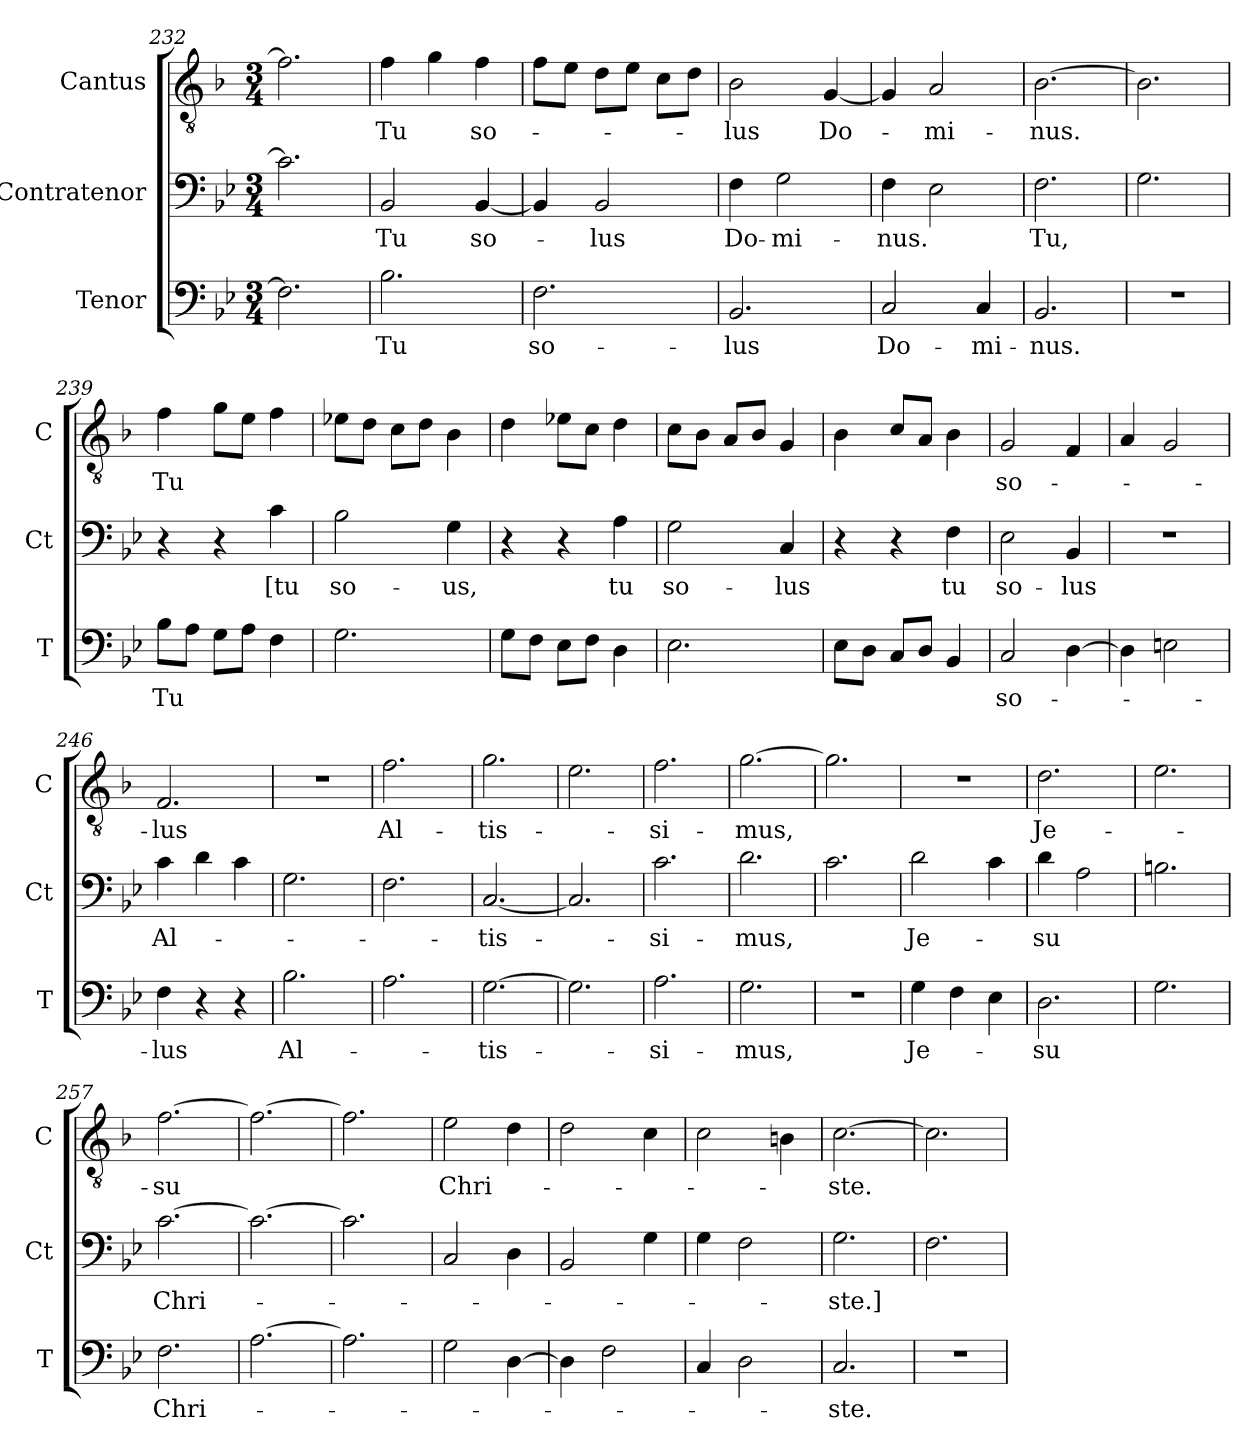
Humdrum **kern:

**kern	**text	**kern	**text	**kern	**text
*part3	*part3	*part2	*part2	*part1	*part1
*staff3	*staff3	*staff2	*staff2	*staff1	*staff1
*I"Tenor	*	*I"Contratenor	*	*I"Cantus	*
*I'T	*	*I'Ct	*	*I'C	*
*clefF4	*	*clefF4	*	*clefGv2	*
*k[b-e-]	*	*k[b-e-]	*	*k[b-]	*
*B-:	*	*B-:	*	*F:	*
*M3/4	*	*M3/4	*	*M3/4	*
=232	=232	=232	=232	=232	=232
2.F\]	.	2.c\]	.	2.f\]	.
=233	=233	=233	=233	=233	=233
2.B-\	Tu	2BB-/	Tu	4f\	Tu
.	.	.	.	4g\	.
.	.	[4BB-/	so-	4f\	so-
=234	=234	=234	=234	=234	=234
2.F\	so-	4BB-/]	.	8f\L	.
.	.	.	.	8e\J	.
.	.	2BB-/	-lus	8d\L	.
.	.	.	.	8e\J	.
.	.	.	.	8c\L	.
.	.	.	.	8d\J	.
=235	=235	=235	=235	=235	=235
2.BB-/	-lus	4F\	Do-	2B-\	-lus
.	.	2G\	-mi-	.	.
.	.	.	.	[4G/	Do-
=236	=236	=236	=236	=236	=236
2C/	Do-	4F\	-nus.	4G/]	.
.	.	2E-\	.	2A/	-mi-
4C/	-mi-	.	.	.	.
=237	=237	=237	=237	=237	=237
2.BB-/	-nus.	2.F\	Tu,	[2.B-\	-nus.
=238	=238	=238	=238	=238	=238
2.r	.	2.G\	.	2.B-\]	.
=239	=239	=239	=239	=239	=239
8B-\L	Tu	4r	.	4f\	Tu
8A\J	.	.	.	.	.
8G\L	.	4r	.	8g\L	.
8A\J	.	.	.	8e\J	.
4F\	.	4c\	[tu	4f\	.
=240	=240	=240	=240	=240	=240
2.G\	.	2B-\	so-	8e-X\L	.
.	.	.	.	8d\J	.
.	.	.	.	8c\L	.
.	.	.	.	8d\J	.
.	.	4G\	-us,	4B-\	.
=241	=241	=241	=241	=241	=241
8G\L	.	4r	.	4d\	.
8F\J	.	.	.	.	.
8E-\L	.	4r	.	8e-X\L	.
8F\J	.	.	.	8c\J	.
4D\	.	4A\	tu	4d\	.
=242	=242	=242	=242	=242	=242
2.E-\	.	2G\	so-	8c\L	.
.	.	.	.	8B-\J	.
.	.	.	.	8A/L	.
.	.	.	.	8B-/J	.
.	.	4C/	-lus	4G/	.
!!LO:PB:g=z
=243	=243	=243	=243	=243	=243
8E-\L	.	4r	.	4B-\	.
8D\J	.	.	.	.	.
8C/L	.	4r	.	8c/L	.
8D/J	.	.	.	8A/J	.
4BB-/	.	4F\	tu	4B-\	.
=244	=244	=244	=244	=244	=244
2C/	so-	2E-\	so-	2G/	so-
[4D\	.	4BB-/	-lus	4F/	.
=245	=245	=245	=245	=245	=245
4D\]	.	2.r	.	4A/	.
2En\	.	.	.	2G/	.
=246	=246	=246	=246	=246	=246
4F\	-lus	4c\	Al-	2.F/	-lus
4r	.	4d\	.	.	.
4r	.	4c\	.	.	.
=247	=247	=247	=247	=247	=247
2.B-\	Al-	2.G\	.	2.r	.
=248	=248	=248	=248	=248	=248
2.A\	.	2.F\	.	2.f\	Al-
=249	=249	=249	=249	=249	=249
[2.G\	-tis-	[2.C/	-tis-	2.g\	-tis-
=250	=250	=250	=250	=250	=250
2.G\]	.	2.C/]	.	2.e\	.
=251	=251	=251	=251	=251	=251
2.A\	-si-	2.c\	-si-	2.f\	-si-
=252	=252	=252	=252	=252	=252
2.G\	-mus,	2.d\	-mus,	[2.g\	-mus,
=253	=253	=253	=253	=253	=253
2.r	.	2.c\	.	2.g\]	.
=254	=254	=254	=254	=254	=254
4G\	Je-	2d\	Je-	2.r	.
4F\	.	.	.	.	.
4E-\	.	4c\	.	.	.
=255	=255	=255	=255	=255	=255
2.D\	-su	4d\	-su	2.d\	Je-
.	.	2A\	.	.	.
=256	=256	=256	=256	=256	=256
2.G\	.	2.Bn\	.	2.e\	.
=257	=257	=257	=257	=257	=257
2.F\	Chri-	[2.c\	Chri-	[2.f\	-su
=258	=258	=258	=258	=258	=258
[2.A\	.	2.c\_	.	2.f\_	.
=259	=259	=259	=259	=259	=259
2.A\]	.	2.c\]	.	2.f\]	.
=260	=260	=260	=260	=260	=260
2G\	.	2C/	.	2e\	Chri-
[4D\	.	4D\	.	4d\	.
=261	=261	=261	=261	=261	=261
4D\]	.	2BB-/	.	2d\	.
2F\	.	.	.	.	.
.	.	4G\	.	4c\	.
!!LO:LB:g=z
=262	=262	=262	=262	=262	=262
4C/	.	4G\	.	2c\	.
2D\	.	2F\	.	.	.
.	.	.	.	4Bn\	.
=263	=263	=263	=263	=263	=263
2.C/	-ste.	2.G\	-ste.]	[2.c\	-ste.
=264	=264	=264	=264	=264	=264
2.r	.	2.F\	.	2.c\]	.
=	=	=	=	=	=
*-	*-	*-	*-	*-	*-
